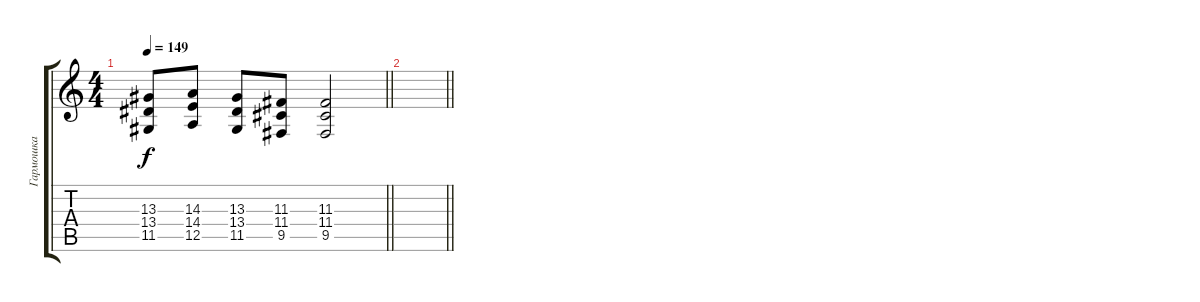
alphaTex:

\track ("Гармошка" "Гармошка") {instrument reedorgan}
\staff {score tabs}
\tuning (E4 B3 G3 D3 A2 E2) {hide}
\ts (4 4)
\tempo 149
\clef g2
\barLineRight lightlight
\ks c
(13.3 13.4 11.5).8{dy f} (14.3 14.4 12.5).8 (13.3 13.4 11.5).8 (11.3 11.4 9.5).8 (11.3 11.4 9.5).2 |
\barLineRight lightlight
